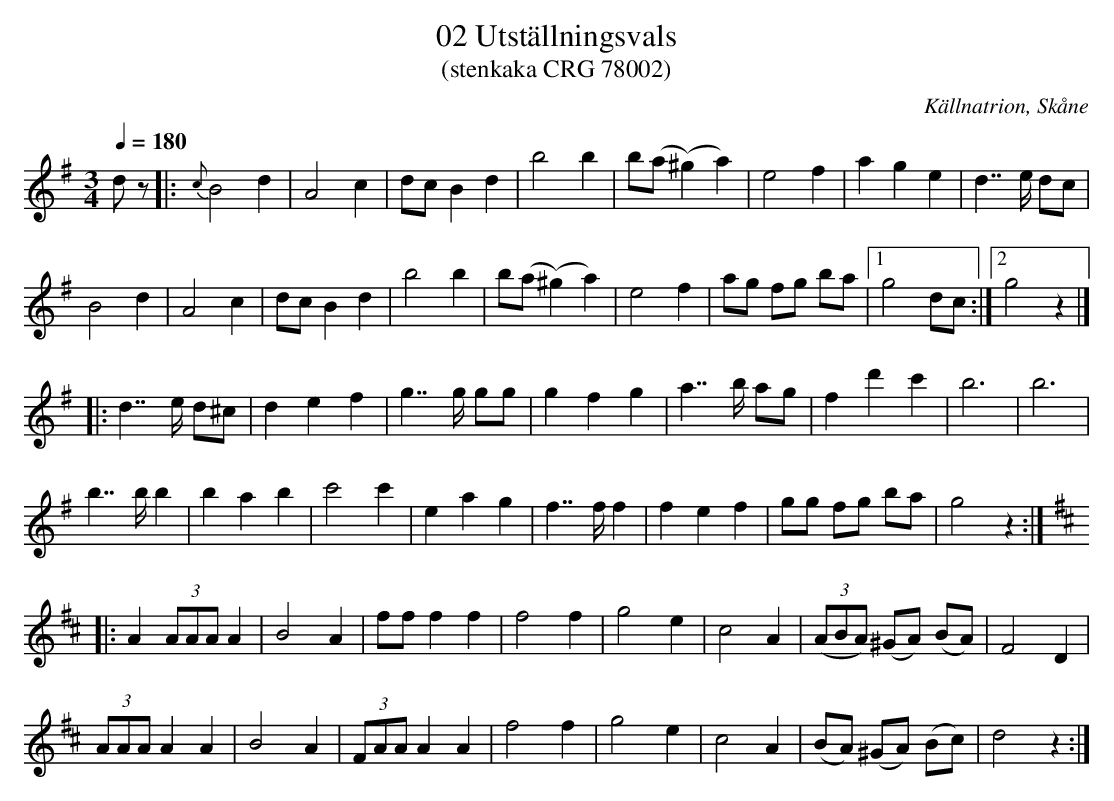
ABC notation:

X:1
T:02 Utställningsvals
O:Källnatrion, Skåne
T:(stenkaka CRG 78002)
M:3/4
L:1/4
K:G
Q:180
d/z/|: {c}B2 d | A2 c | d/c/ Bd | b2 b | b/(a/ (^g)a) | e2 f |age | d>>e d/c/ |
B2 d | A2 c | d/c/ Bd | b2 b | b/(a/ (^g)a) | e2 f |a/g/ f/g/ b/a/ |1 g2 d/c/ :|2 g2 z |]
|: d>>e d/^c/ | def | g>>g g/g/ | gfg | a>>b a/g/ | fd'c' | b3 | b3 |
b>>bb | bab | c'2c' | eag | f>>ff | fef | g/g/ f/g/ b/a/ | g2 z :|
[K:D]|: A (3A/A/A/A  | B2A |f/f/ f f| f2f | g2e | c2 A | (3(A/B/A/) (^G/A/) (B/A/) | F2D |
(3A/A/A/ AA  | B2A | (3F/A/A/ AA   | f2f | g2e | c2 A | (B/A/) (^G/A/) (B/c/) | d2z :|
